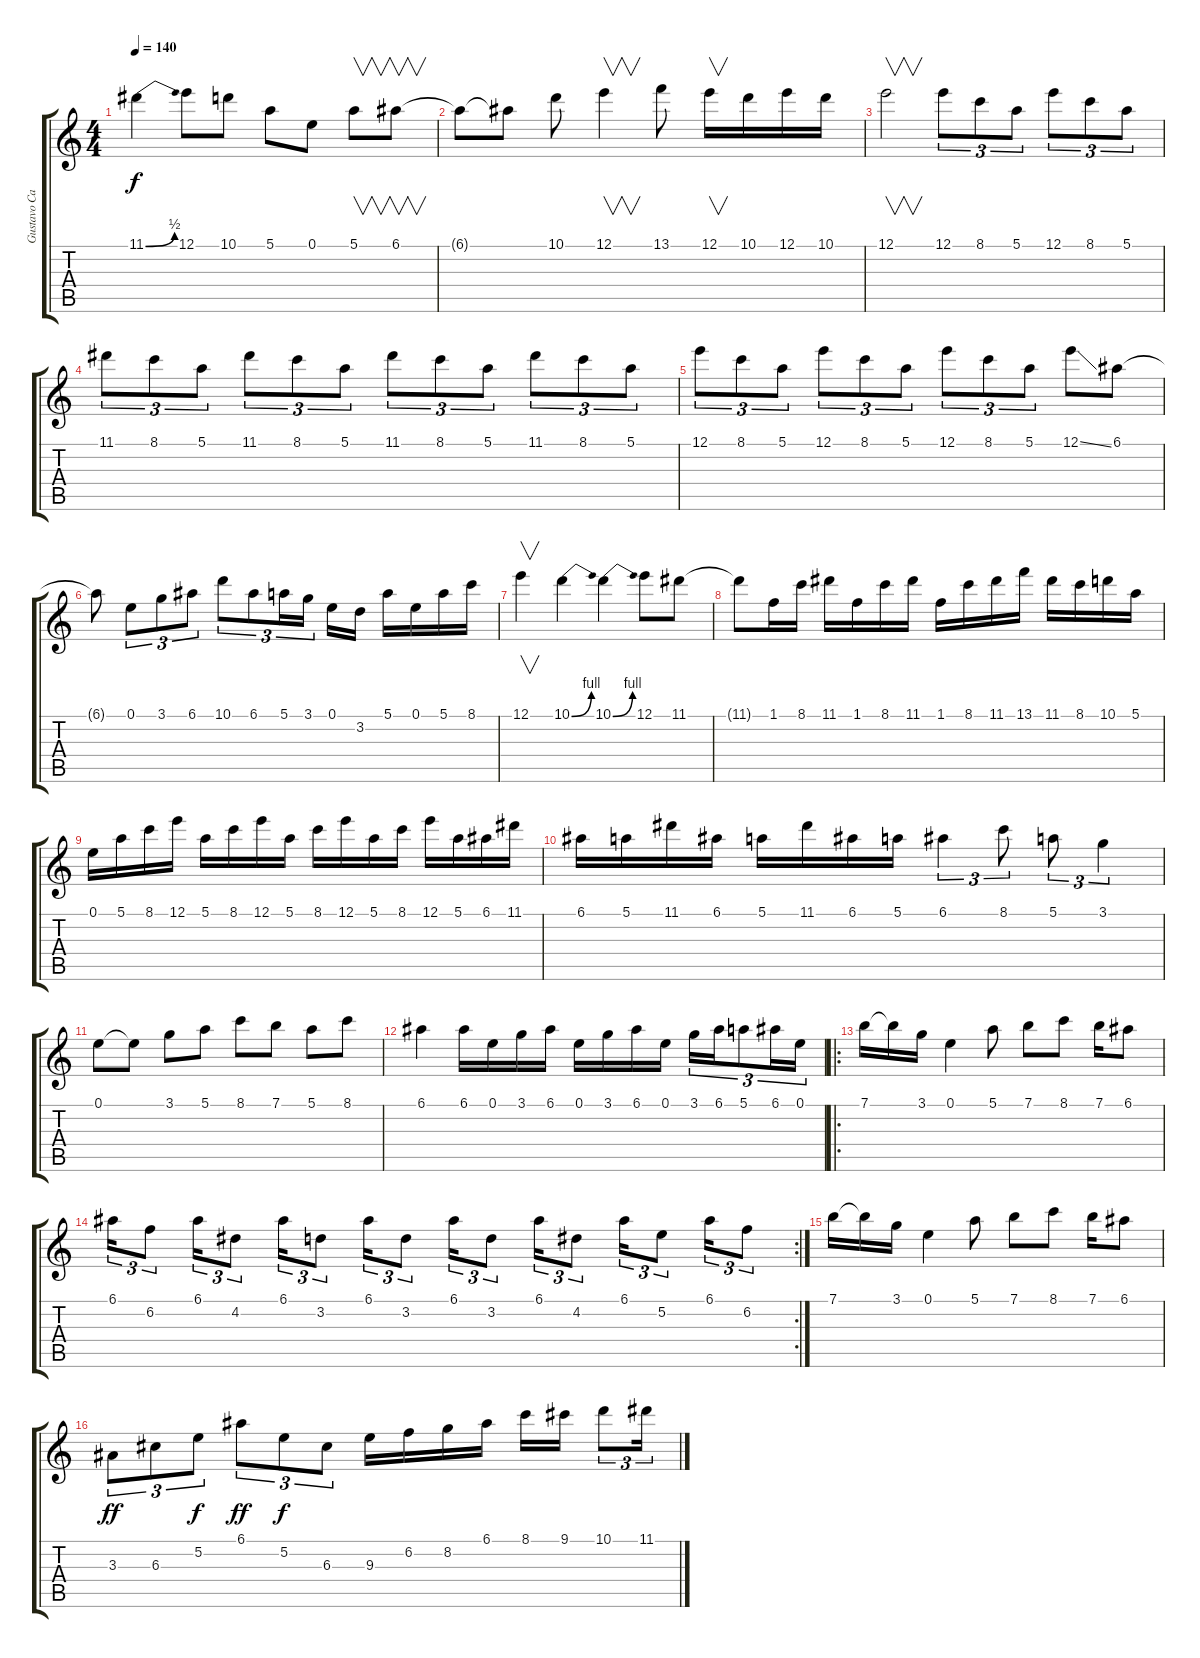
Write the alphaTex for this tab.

\track ("Gustavo Campos" "Gustavo Ca") {instrument distortionguitar}
\staff {score tabs}
\tuning (E4 B3 G3 D3 A2 E2) {hide}
\ts (4 4)
\tempo 140
\clef g2
\ks c
11.1{be (bend 0 0 60 2)}.4{dy f} 12.1.8 10.1.8 5.1.8 0.1.8 5.1.8{v} 6.1.8{v} |
6.1{t}.8 6.1{t}.8 10.1.8 12.1.4{v} 13.1.8 12.1.16{v} 10.1.16 12.1.16 10.1.16 |
12.1.2{v} 12.1.8{tu (3 2)} 8.1.8{tu (3 2)} 5.1.8{tu (3 2)} 12.1.8{tu (3 2)} 8.1.8{tu (3 2)} 5.1.8{tu (3 2)} |
11.1.8{tu (3 2)} 8.1.8{tu (3 2)} 5.1.8{tu (3 2)} 11.1.8{tu (3 2)} 8.1.8{tu (3 2)} 5.1.8{tu (3 2)} 11.1.8{tu (3 2)} 8.1.8{tu (3 2)} 5.1.8{tu (3 2)} 11.1.8{tu (3 2)} 8.1.8{tu (3 2)} 5.1.8{tu (3 2)} |
12.1.8{tu (3 2)} 8.1.8{tu (3 2)} 5.1.8{tu (3 2)} 12.1.8{tu (3 2)} 8.1.8{tu (3 2)} 5.1.8{tu (3 2)} 12.1.8{tu (3 2)} 8.1.8{tu (3 2)} 5.1.8{tu (3 2)} 12.1{ss}.8 6.1.8 |
6.1{t}.8 0.1.8{tu (3 2)} 3.1.8{tu (3 2)} 6.1.8{tu (3 2)} 10.1.8{tu (3 2)} 6.1.8{tu (3 2)} 5.1.16{tu (3 2)} 3.1.16{tu (3 2)} 0.1.16 3.2.16 5.1.16 0.1.16 5.1.16 8.1.16 |
12.1.4{v} 10.1{be (bend 0 0 60 4)}.4 10.1{be (bend 0 0 60 4)}.4 12.1.8 11.1.8 |
11.1{t}.8 1.1.16 8.1.16 11.1.16 1.1.16 8.1.16 11.1.16 1.1.16 8.1.16 11.1.16 13.1.16 11.1.16 8.1.16 10.1.16 5.1.16 |
0.1.16 5.1.16 8.1.16 12.1.16 5.1.16 8.1.16 12.1.16 5.1.16 8.1.16 12.1.16 5.1.16 8.1.16 12.1.16 5.1.16 6.1.16 11.1.16 |
6.1.16 5.1.16 11.1.16 6.1.16 5.1.16 11.1.16 6.1.16 5.1.16 6.1.4{tu (3 2)} 8.1.8{tu (3 2)} 5.1.8{tu (3 2)} 3.1.4{tu (3 2)} |
0.1.8 0.1{t}.8 3.1.8 5.1.8 8.1.8 7.1.8 5.1.8 8.1.8 |
6.1.4 6.1.16 0.1.16 3.1.16 6.1.16 0.1.16 3.1.16 6.1.16 0.1.16 3.1.16{tu (3 2)} 6.1.16{tu (3 2)} 5.1.8{tu (3 2)} 6.1.16{tu (3 2)} 0.1.16{tu (3 2)} |
\ro
7.1.16 7.1{t}.16 3.1.16 0.1.4 5.1.8 7.1.8 8.1.8 7.1.16 6.1.8 |
\rc 2
6.1.16{tu (3 2)} 6.2.8{tu (3 2)} 6.1.16{tu (3 2)} 4.2.8{tu (3 2)} 6.1.16{tu (3 2)} 3.2.8{tu (3 2)} 6.1.16{tu (3 2)} 3.2.8{tu (3 2)} 6.1.16{tu (3 2)} 3.2.8{tu (3 2)} 6.1.16{tu (3 2)} 4.2.8{tu (3 2)} 6.1.16{tu (3 2)} 5.2.8{tu (3 2)} 6.1.16{tu (3 2)} 6.2.8{tu (3 2)} |
7.1.16 7.1{t}.16 3.1.16 0.1.4 5.1.8 7.1.8 8.1.8 7.1.16 6.1.8 |
3.3.8{tu (3 2) dy ff} 6.3.8{tu (3 2)} 5.2.8{tu (3 2) dy f} 6.1.8{tu (3 2) dy ff} 5.2.8{tu (3 2) dy f} 6.3.8{tu (3 2)} 9.3.16 6.2.16 8.2.16 6.1.16 8.1.16 9.1.16 10.1.8{tu (3 2)} 11.1.16{tu (3 2)}
